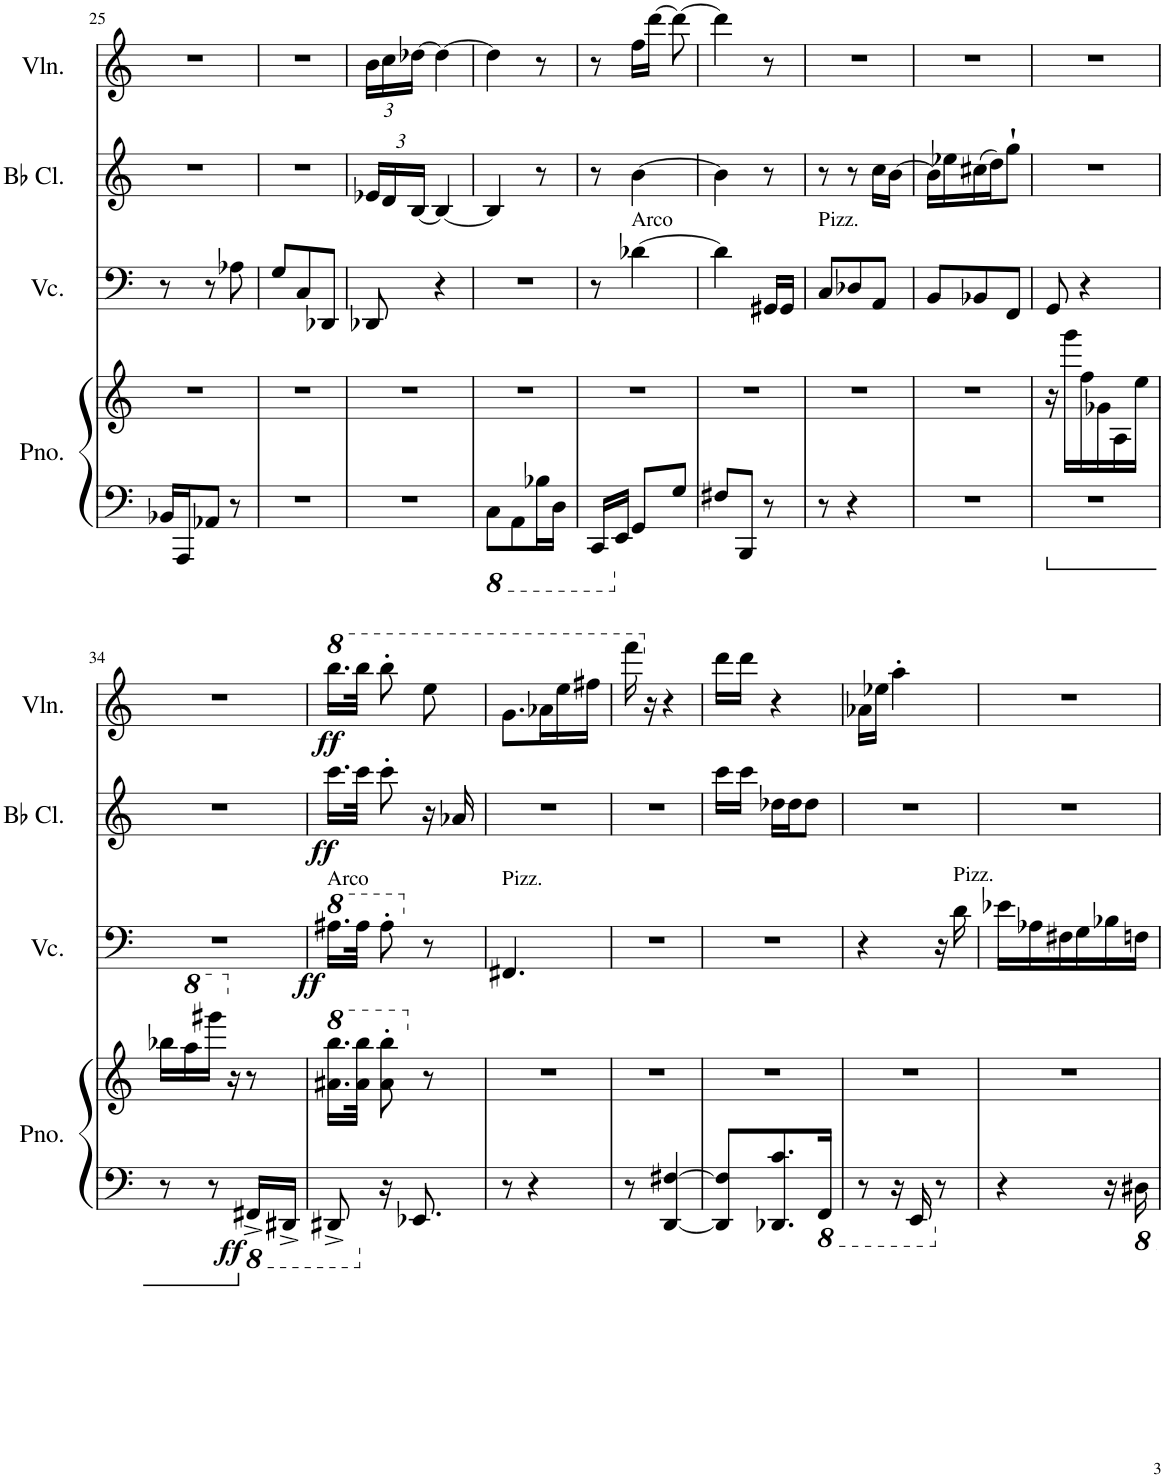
**kern	**kern	**dynam	**kern	**dynam	**kern	**dynam	**kern	**dynam
*part4	*part4	*part4	*part3	*part3	*part2	*part2	*part1	*part1
*staff5	*staff4	*staff4/5	*staff3	*staff3	*staff2	*staff2	*staff1	*staff1
*I"Piano	*	*	*I"Violoncello	*	*I"Bb Clarinet	*	*I"Violin	*
*I'Pno.	*	*	*I'Vc.	*	*I'Bb Cl.	*	*I'Vln.	*
!!LO:PB:g=z
*clefF4	*clefG2	*	*clefF4	*	*clefG2	*	*clefG2	*
*	*	*	*	*	*Trd1c2	*	*	*
*k[]	*k[]	*	*k[]	*	*k[]	*	*k[]	*
*M3/8	*M3/8	*	*M3/8	*	*M3/8	*	*M3/8	*
=25	=25	=25	=25	=25	=25	=25	=25	=25
16BB-X/LL	4.r	.	8r	.	4.r	.	4.r	.
16AAA/J	.	.	.	.	.	.	.	.
8AA-X/J	.	.	8r	.	.	.	.	.
8r	.	.	8A-X\	.	.	.	.	.
=26	=26	=26	=26	=26	=26	=26	=26	=26
4.r	4.r	.	8G/L	.	4.r	.	4.r	.
.	.	.	8C/	.	.	.	.	.
.	.	.	8DD-X/J	.	.	.	.	.
=27	=27	=27	=27	=27	=27	=27	=27	=27
*	*	*	*	*	*Xbrackettup	*	*Xbrackettup	*
4.r	4.r	.	8DD-X/	.	24e-X/LL	.	24b\LL	.
.	.	.	.	.	24d/	.	24cc\	.
.	.	.	.	.	[24B/JJ	.	[24dd-X\JJ	.
.	.	.	4r	.	4B/_	.	4dd-\_	.
=28	=28	=28	=28	=28	=28	=28	=28	=28
*8ba	*	*	*	*	*	*	*	*
8CC\L	4.r	.	4.r	.	4B/]	.	4dd-\]	.
8AAA\	.	.	.	.	.	.	.	.
16BB-X\L	.	.	.	.	8r	.	8r	.
16DD\JJ	.	.	.	.	.	.	.	.
=29	=29	=29	=29	=29	=29	=29	=29	=29
16CCC/LL	4.r	.	8r	.	8r	.	8r	.
*X8ba	*	*	*	*	*	*	*	*
16EE/JJ	.	.	.	.	.	.	.	.
!	!	!	!LO:TX:a:t=Arco	!	!	!	!	!
8GG/L	.	.	[4d-X\	.	[4b\	.	16ff\LL	.
.	.	.	.	.	.	.	[16ddd\JJ	.
8G/J	.	.	.	.	.	.	8ddd\_	.
=30	=30	=30	=30	=30	=30	=30	=30	=30
8F#X/L	4.r	.	4d-\]	.	4b\]	.	4ddd\]	.
8BBB/J	.	.	.	.	.	.	.	.
8r	.	.	16GG#X/LL	.	8r	.	8r	.
.	.	.	16GG#/JJ	.	.	.	.	.
=31	=31	=31	=31	=31	=31	=31	=31	=31
!	!	!	!LO:TX:a:t=Pizz.	!	!	!	!	!
8r	4.r	.	8C/L	.	8r	.	4.r	.
4r	.	.	8D-X/	.	8r	.	.	.
.	.	.	8AA/J	.	16cc\LL	.	.	.
.	.	.	.	.	[16b\JJ	.	.	.
=32	=32	=32	=32	=32	=32	=32	=32	=32
4.r	4.r	.	8BB/L	.	16b\LL]	.	4.r	.
.	.	.	.	.	16ee-X\	.	.	.
.	.	.	8BB-X/	.	(16cc#X\	.	.	.
.	.	.	.	.	16dd\J)	.	.	.
.	.	.	8FF/J	.	8gg`\J	.	.	.
=33	=33	=33	=33	=33	=33	=33	=33	=33
4.r	16r	.	8GG/	.	4.r	.	4.r	.
.	16ggg\LL	.	.	.	.	.	.	.
.	16ff\	.	4r	.	.	.	.	.
.	16g-X\	.	.	.	.	.	.	.
.	16A\	.	.	.	.	.	.	.
.	16ee\JJ	.	.	.	.	.	.	.
!!LO:LB:g=z
=34	=34	=34	=34	=34	=34	=34	=34	=34
8r	16bb-X\LL	.	4.r	.	4.r	.	4.r	.
*	*8va	*	*	*	*	*	*	*
.	16aaa\	.	.	.	.	.	.	.
8r	16gggg#X\JJ	.	.	.	.	.	.	.
*	*X8va	*	*	*	*	*	*	*
.	16r	.	.	.	.	.	.	.
*8ba	*	*	*	*	*	*	*	*
!	!	!LO:DY:b=2	!	!	!	!	!	!
16FFF#X^/LL	8r	ff	.	.	.	.	.	.
16DDD#X^/JJ	.	.	.	.	.	.	.	.
=35	=35	=35	=35	=35	=35	=35	=35	=35
*	*8va	*	*	*	*	*	*	*
*	*	*	*8va	*	*	*	*	*
*	*	*	*	*	*	*	*8va	*
!	!	!	!LO:TX:a:t=Arco	!	!	!	!	!
!	!	!	!	!LO:DY:b	!	!LO:DY:b	!	!LO:DY:b
8DDD#X^/	16.aa#X\ 16.bbb\LL	.	16.a#X\LL	ff	16.ccc\LL	ff	16.bbb\LL	ff
.	32aa#\ 32bbb\JJk	.	32a#\JJk	.	32ccc\JJk	.	32bbb\JJk	.
*X8ba	*	*	*	*	*	*	*	*
16r	8aa#\' 8bbb\'	.	8a#'\	.	8ccc'\	.	8bbb'\	.
8.EE-X/	.	.	.	.	.	.	.	.
*	*X8va	*	*	*	*	*	*	*
*	*	*	*X8va	*	*	*	*	*
.	8r	.	8r	.	16r	.	8eee\	.
.	.	.	.	.	16a-X/	.	.	.
=36	=36	=36	=36	=36	=36	=36	=36	=36
!	!	!	!LO:TX:a:t=Pizz.	!	!	!	!	!
8r	4.r	.	4.FF#X/	.	4.r	.	8.gg\L	.
4r	.	.	.	.	.	.	.	.
.	.	.	.	.	.	.	16aa-X\L	.
.	.	.	.	.	.	.	16eee\	.
.	.	.	.	.	.	.	16fff#X\JJ	.
=37	=37	=37	=37	=37	=37	=37	=37	=37
8r	4.r	.	4.r	.	4.r	.	16ffff\	.
*	*	*	*	*	*	*	*X8va	*
.	.	.	.	.	.	.	16r	.
[4DD/ [4F#X/	.	.	.	.	.	.	4r	.
=38	=38	=38	=38	=38	=38	=38	=38	=38
8DD/] 8F#/]L	4.r	.	4.r	.	16ccc\LL	.	16ddd\LL	.
.	.	.	.	.	16ccc\JJ	.	16ddd\JJ	.
8.DD-X/ 8.c/	.	.	.	.	16dd-X\LL	.	4r	.
.	.	.	.	.	16dd-\J	.	.	.
.	.	.	.	.	8dd-\J	.	.	.
*8ba	*	*	*	*	*	*	*	*
16FFF/Jk	.	.	.	.	.	.	.	.
=39	=39	=39	=39	=39	=39	=39	=39	=39
8r	4.r	.	4r	.	4.r	.	16a-X\LL	.
.	.	.	.	.	.	.	16ee-X\JJ	.
16r	.	.	.	.	.	.	4aa'\	.
16EEE/	.	.	.	.	.	.	.	.
*X8ba	*	*	*	*	*	*	*	*
8r	.	.	16r	.	.	.	.	.
!	!	!	!LO:TX:a:t=Pizz.	!	!	!	!	!
.	.	.	16d\	.	.	.	.	.
=40	=40	=40	=40	=40	=40	=40	=40	=40
4r	4.r	.	16e-X\LL	.	4.r	.	4.r	.
.	.	.	16A-X\	.	.	.	.	.
.	.	.	16F#X\	.	.	.	.	.
.	.	.	16G\	.	.	.	.	.
16r	.	.	16B-X\	.	.	.	.	.
16DD#X\	.	.	16Fn\JJ	.	.	.	.	.
=	=	=	=	=	=	=	=	=
*-	*-	*-	*-	*-	*-	*-	*-	*-
